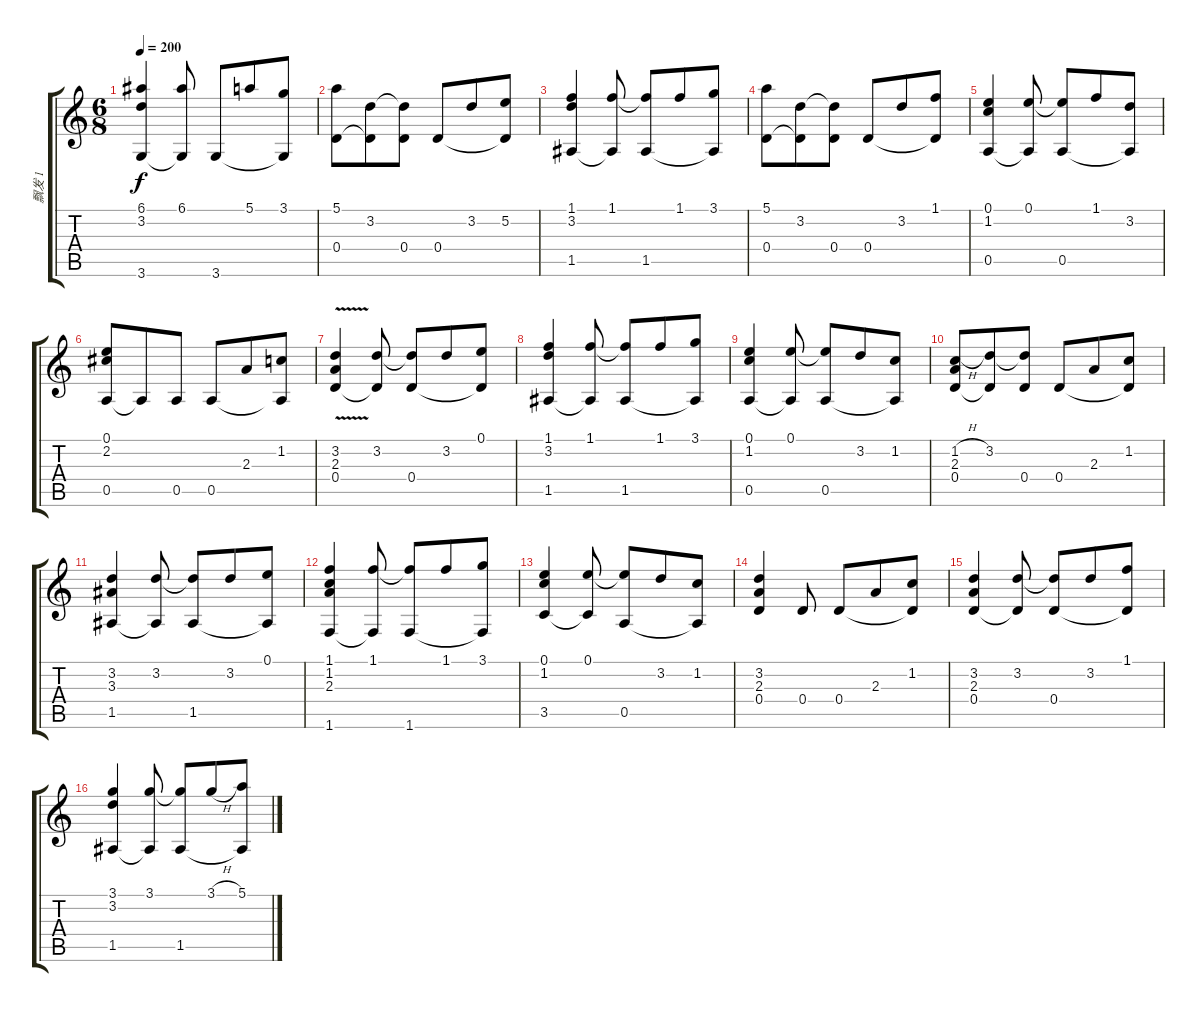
\track ("飘发 1" "飘发 1") {instrument acousticguitarsteel}
\staff {score tabs}
\tuning (E4 B3 G3 D3 A2 E2) {hide}
\ts (6 8)
\tempo 200
\clef g2
\ks c
(6.1 3.2 3.6).4{dy f} (6.1 3.6{t}).8 3.6.8 5.1.8 (3.1 3.6{t}).8 |
(5.1 0.4).8 (3.2 0.4{t}).8 (3.2{t} 0.4).8 0.4.8 3.2.8 (5.2 0.4{t}).8 |
(1.1 3.2 1.5).4 (1.1 1.5{t}).8 (1.1{t} 1.5).8 1.1.8 (3.1 1.5{t}).8 |
(5.1 0.4).8 (3.2 0.4{t}).8 (3.2{t} 0.4).8 0.4.8 3.2.8 (1.1 0.4{t}).8 |
(0.1 1.2 0.5).4 (0.1 0.5{t}).8 (0.1{t} 0.5).8 1.1.8 (3.2 0.5{t}).8 |
(0.1 2.2 0.5).8 0.5{t}.8 0.5.8 0.5.8 2.3.8 (1.2 0.5{t}).8 |
(3.2{v} 2.3 0.4).4 (3.2 0.4{t}).8 (3.2{t} 0.4).8 3.2.8 (0.1 0.4{t}).8 |
(1.1 3.2 1.5).4 (1.1 1.5{t}).8 (1.1{t} 1.5).8 1.1.8 (3.1 1.5{t}).8 |
(0.1 1.2 0.5).4 (0.1 0.5{t}).8 (0.1{t} 0.5).8 3.2.8 (1.2 0.5{t}).8 |
(1.2{h} 2.3 0.4).8 (3.2 0.4{t}).8 (3.2{t} 0.4).8 0.4.8 2.3.8 (1.2 0.4{t}).8 |
(3.2 3.3 1.5).4 (3.2 1.5{t}).8 (3.2{t} 1.5).8 3.2.8 (0.1 1.5{t}).8 |
(1.1 1.2 2.3 1.6).4{txt ""} (1.1 1.6{t}).8 (1.1{t} 1.6).8 1.1.8 (3.1 1.6{t}).8 |
(0.1 1.2 3.5).4 (0.1 3.5{t}).8 (0.1{t} 0.5).8 3.2.8 (1.2 0.5{t}).8 |
(3.2 2.3 0.4).4 0.4.8 0.4.8 2.3.8 (1.2 0.4{t}).8 |
(3.2 2.3 0.4).4 (3.2 0.4{t}).8 (3.2{t} 0.4).8 3.2.8 (1.1 0.4{t}).8 |
(3.1 3.2 1.5).4 (3.1 1.5{t}).8 (3.1{t} 1.5).8 3.1{h}.8 (5.1 1.5{t}).8
